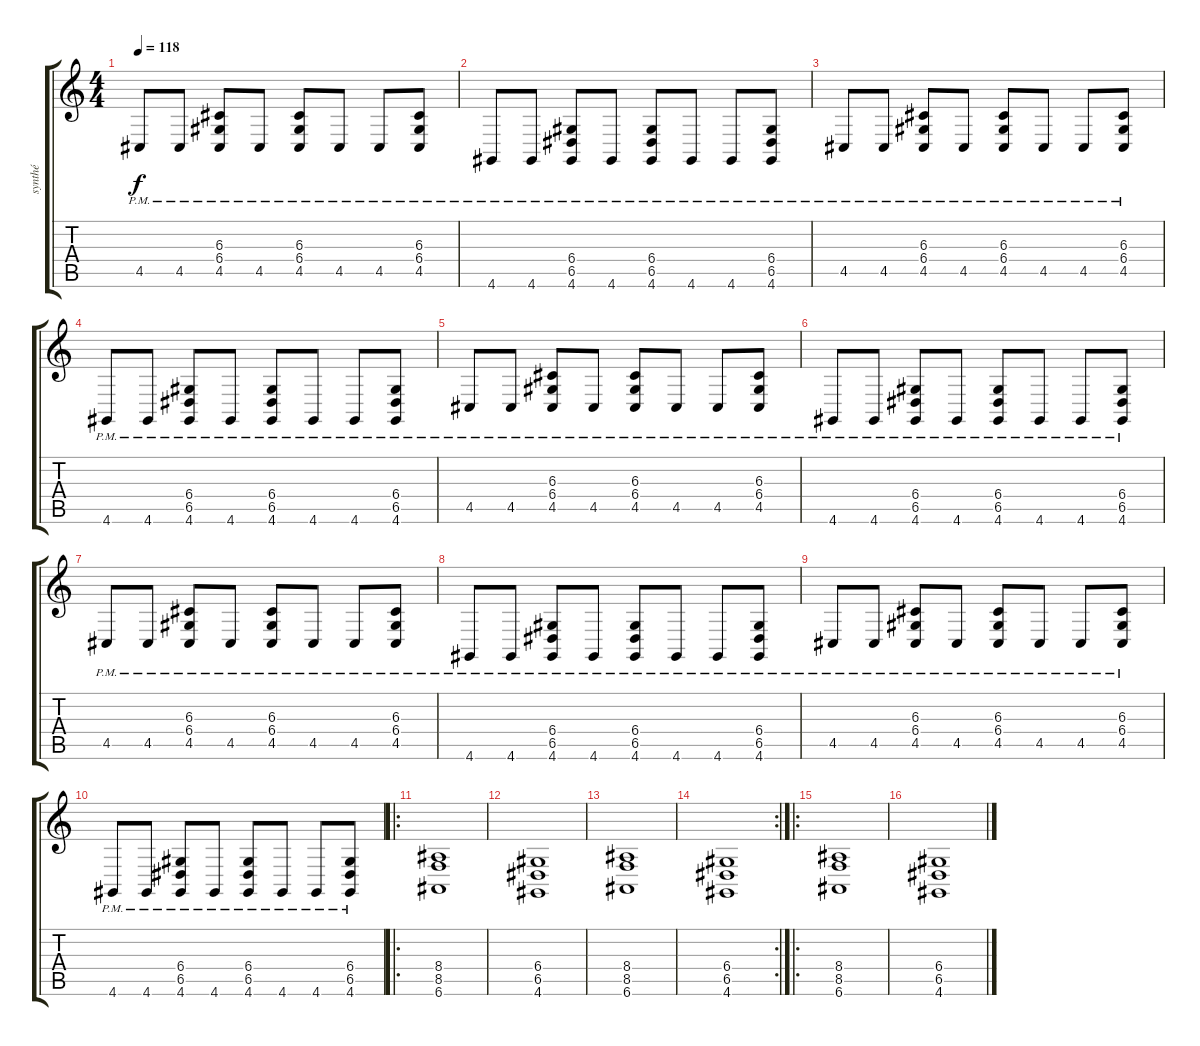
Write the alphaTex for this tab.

\track ("synthé" "synthé") {instrument lead5charang}
\staff {score tabs}
\tuning (E4 B3 G3 D3 A2 E2) {hide}
\ts (4 4)
\tempo 118
\clef g2
\ks c
4.5{pm}.8{dy f instrument lead5charang} 4.5{pm}.8 (6.3{pm} 6.4{pm} 4.5{pm}).8 4.5{pm}.8 (6.3{pm} 6.4{pm} 4.5{pm}).8 4.5{pm}.8 4.5{pm}.8 (6.3{pm} 6.4{pm} 4.5{pm}).8 |
4.6{pm}.8 4.6{pm}.8 (6.4{pm} 6.5{pm} 4.6{pm}).8 4.6{pm}.8 (6.4{pm} 6.5{pm} 4.6{pm}).8 4.6{pm}.8 4.6{pm}.8 (6.4{pm} 6.5{pm} 4.6{pm}).8 |
4.5{pm}.8 4.5{pm}.8 (6.3{pm} 6.4{pm} 4.5{pm}).8 4.5{pm}.8 (6.3{pm} 6.4{pm} 4.5{pm}).8 4.5{pm}.8 4.5{pm}.8 (6.3{pm} 6.4{pm} 4.5{pm}).8 |
4.6{pm}.8 4.6{pm}.8 (6.4{pm} 6.5{pm} 4.6{pm}).8 4.6{pm}.8 (6.4{pm} 6.5{pm} 4.6{pm}).8 4.6{pm}.8 4.6{pm}.8 (6.4{pm} 6.5{pm} 4.6{pm}).8 |
4.5{pm}.8 4.5{pm}.8 (6.3{pm} 6.4{pm} 4.5{pm}).8 4.5{pm}.8 (6.3{pm} 6.4{pm} 4.5{pm}).8 4.5{pm}.8 4.5{pm}.8 (6.3{pm} 6.4{pm} 4.5{pm}).8 |
4.6{pm}.8 4.6{pm}.8 (6.4{pm} 6.5{pm} 4.6{pm}).8 4.6{pm}.8 (6.4{pm} 6.5{pm} 4.6{pm}).8 4.6{pm}.8 4.6{pm}.8 (6.4{pm} 6.5{pm} 4.6{pm}).8 |
4.5{pm}.8 4.5{pm}.8 (6.3{pm} 6.4{pm} 4.5{pm}).8 4.5{pm}.8 (6.3{pm} 6.4{pm} 4.5{pm}).8 4.5{pm}.8 4.5{pm}.8 (6.3{pm} 6.4{pm} 4.5{pm}).8 |
4.6{pm}.8 4.6{pm}.8 (6.4{pm} 6.5{pm} 4.6{pm}).8 4.6{pm}.8 (6.4{pm} 6.5{pm} 4.6{pm}).8 4.6{pm}.8 4.6{pm}.8 (6.4{pm} 6.5{pm} 4.6{pm}).8 |
4.5{pm}.8 4.5{pm}.8 (6.3{pm} 6.4{pm} 4.5{pm}).8 4.5{pm}.8 (6.3{pm} 6.4{pm} 4.5{pm}).8 4.5{pm}.8 4.5{pm}.8 (6.3{pm} 6.4{pm} 4.5{pm}).8 |
4.6{pm}.8 4.6{pm}.8 (6.4{pm} 6.5{pm} 4.6{pm}).8 4.6{pm}.8 (6.4{pm} 6.5{pm} 4.6{pm}).8 4.6{pm}.8 4.6{pm}.8 (6.4{pm} 6.5{pm} 4.6{pm}).8 |
\ro
(8.4 8.5 6.6).1{instrument stringensemble1} |
(6.4 6.5 4.6).1 |
(8.4 8.5 6.6).1 |
\rc 2
(6.4 6.5 4.6).1 |
\ro
(8.4 8.5 6.6).1 |
(6.4 6.5 4.6).1
